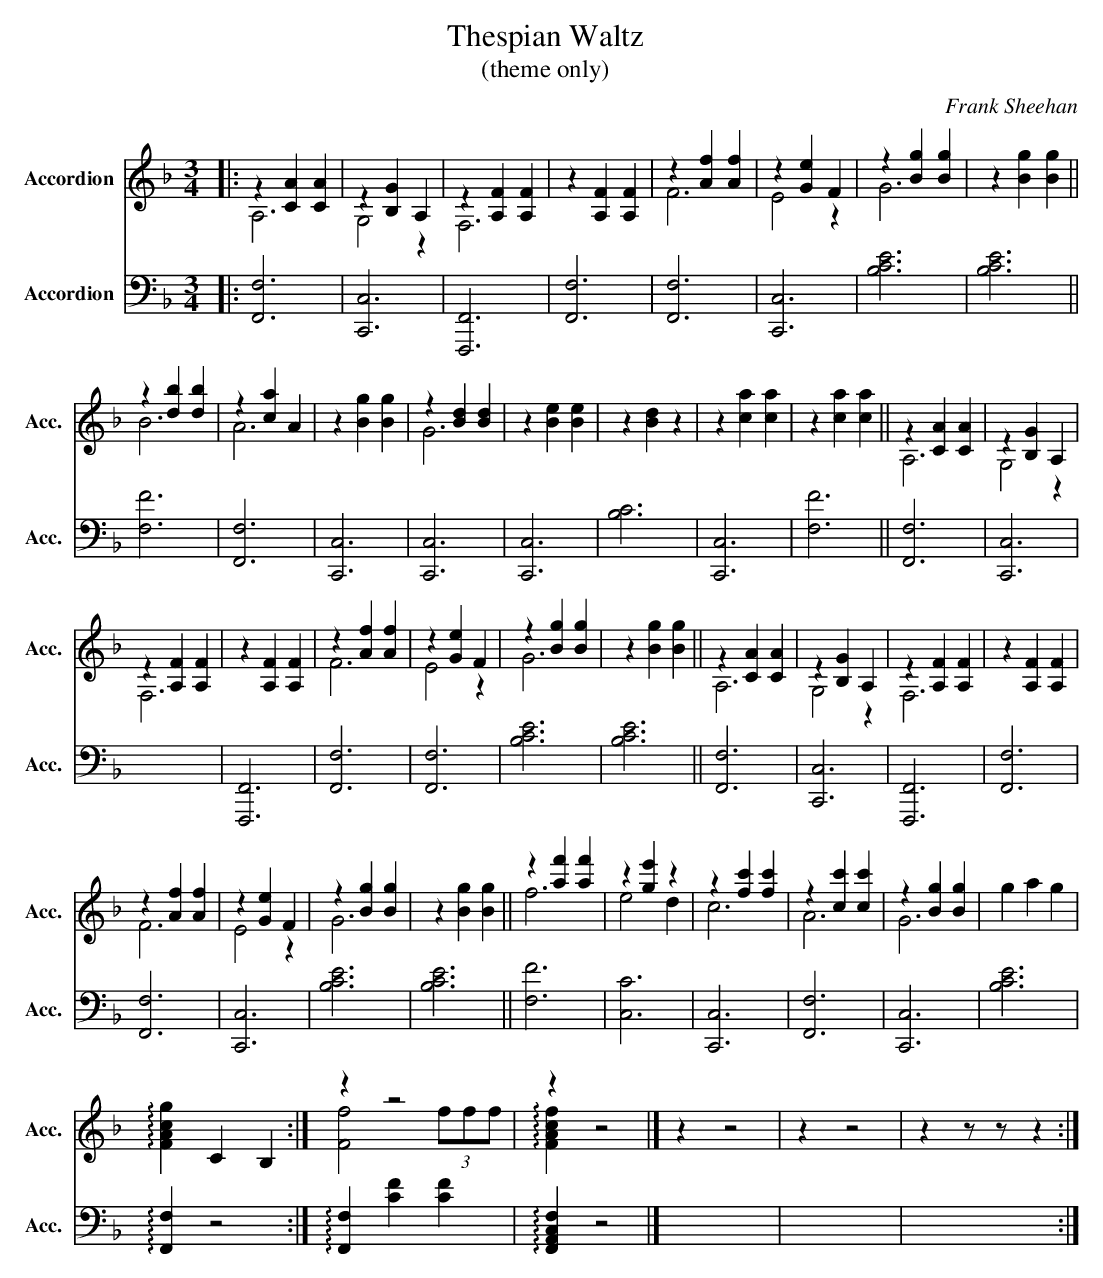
X:1
T:Thespian Waltz
T:(theme only)
C:Frank Sheehan
%%score ( 1 2 ) 3
L:1/4
M:3/4
K:F
V:1 treble nm="Accordion" snm="Acc."
V:2 treble
V:3 bass nm="Accordion" snm="Acc."
V:1
|: z [CA] [CA] | z [B,G] A, | z [A,F] [A,F] | z [A,F] [A,F] | z [Af] [Af] | z [Ge] F |
z [Bg] [Bg] | z [Bg] [Bg] ||$ z [db] [db] | z [ca] A | z [Bg] [Bg] | z [Bd] [Bd] | z [Be] [Be] |
z [Bd] z | z [ca] [ca] | z [ca] [ca] || z [CA] [CA] | z [B,G] A, |$ z [A,F] [A,F] |
z [A,F] [A,F] | z [Af] [Af] | z [Ge] F | z [Bg] [Bg] | z [Bg] [Bg] || z [CA] [CA] | z [B,G] A, |
z [A,F] [A,F] | z [A,F] [A,F] |$ z [Af] [Af] | z [Ge] F | z [Bg] [Bg] | z [Bg] [Bg] ||
z [af'] [af'] | z [ge'] z | z [fc'] [fc'] | z [cc'] [cc'] | z [Bg] [Bg] | g a g |$
!arpeggio![FAcg] C B, :| z z2 | z z2 |] z z2 | z z2 | z z/ z/ z :|
V:2
|: A,3 | G,2 z | F,3 | x3 | F3 | E2 z | G3 | x3 ||$ B3 | A3 | x3 | G3 | x3 | x3 | x3 | x3 || A,3 |
G,2 z |$ F,3 | x3 | F3 | E2 z | G3 | x3 || A,3 | G,2 z | F,3 | x3 |$ F3 | E2 z | G3 | x3 || f3 |
e2 d | c3 | A3 | G3 | x3 |$ x3 :| [Ff]2 (3f/f/f/ | !arpeggio![FAcf] z2 |] x3 | x3 | x3 :|
V:3
|: [F,,F,]3 | [C,,C,]3 | [F,,,F,,]3 | [F,,F,]3 | [F,,F,]3 | [C,,C,]3 | [B,CE]3 | [B,CE]3 ||$
[F,F]3 | [F,,F,]3 | [C,,C,]3 | [C,,C,]3 | [C,,C,]3 | [B,C]3 | [C,,C,]3 | [F,F]3 || [F,,F,]3 |
[C,,C,]3 |$ x3 | [F,,,F,,]3 | [F,,F,]3 | [F,,F,]3 | [B,CE]3 | [B,CE]3 || [F,,F,]3 | [C,,C,]3 |
[F,,,F,,]3 | [F,,F,]3 |$ [F,,F,]3 | [C,,C,]3 | [B,CE]3 | [B,CE]3 || [F,F]3 | [C,C]3 | [C,,C,]3 |
[F,,F,]3 | [C,,C,]3 | [B,CE]3 |$ !arpeggio![F,,F,] z2 :| !arpeggio![F,,F,] [CF] [CF] |
!arpeggio![F,,A,,C,F,] z2 |] x3 | x3 | x3 :|
